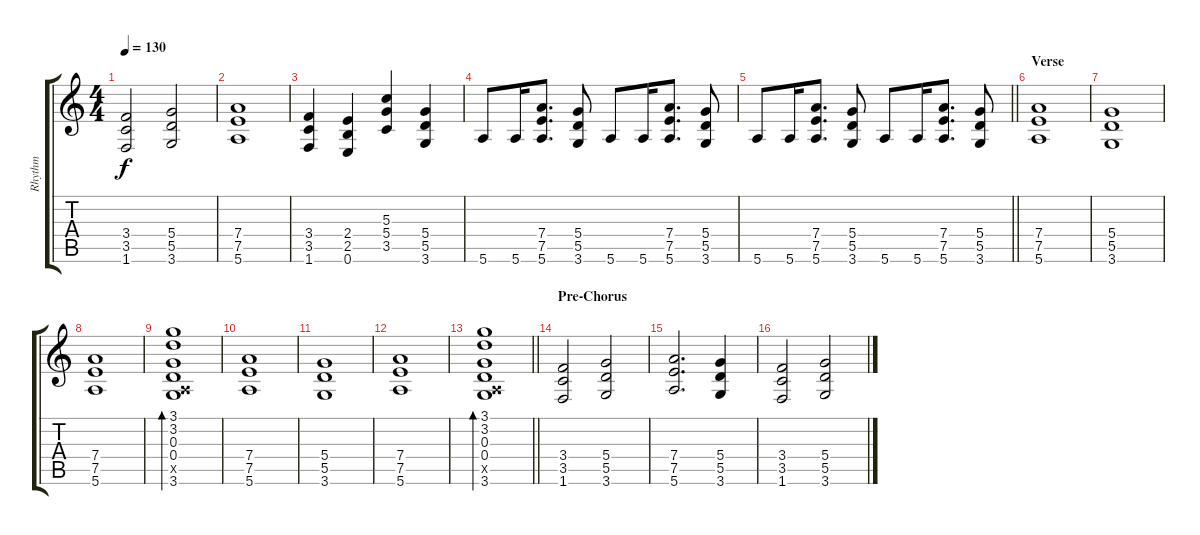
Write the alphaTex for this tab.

\track ("Rhythm" "Rhythm") {instrument overdrivenguitar}
\staff {score tabs}
\tuning (E4 B3 G3 D3 A2 E2) {hide}
\ts (4 4)
\tempo 130
\clef g2
\ks c
(3.4 3.5 1.6).2{dy f} (5.4 5.5 3.6).2 |
(7.4 7.5 5.6).1 |
(3.4 3.5 1.6).4 (2.4 2.5 0.6).4 (5.3 5.4 3.5).4 (5.4 5.5 3.6).4 |
5.6.8 5.6.16 (7.4 7.5 5.6).8{d} (5.4 5.5 3.6).8 5.6.8 5.6.16 (7.4 7.5 5.6).8{d} (5.4 5.5 3.6).8 |
\barLineRight lightlight
5.6.8 5.6.16 (7.4 7.5 5.6).8{d} (5.4 5.5 3.6).8 5.6.8 5.6.16 (7.4 7.5 5.6).8{d} (5.4 5.5 3.6).8 |
\section ("" "Verse")
(7.4 7.5 5.6).1 |
(5.4 5.5 3.6).1 |
(7.4 7.5 5.6).1 |
(3.1 3.2 0.3 0.4 0.5{x} 3.6).1{bd 60} |
(7.4 7.5 5.6).1 |
(5.4 5.5 3.6).1 |
(7.4 7.5 5.6).1 |
\barLineRight lightlight
(3.1 3.2 0.3 0.4 0.5{x} 3.6).1{bd 60} |
\section ("" "Pre-Chorus")
(3.4 3.5 1.6).2 (5.4 5.5 3.6).2 |
(7.4 7.5 5.6).2{d} (5.4 5.5 3.6).4 |
(3.4 3.5 1.6).2 (5.4 5.5 3.6).2
